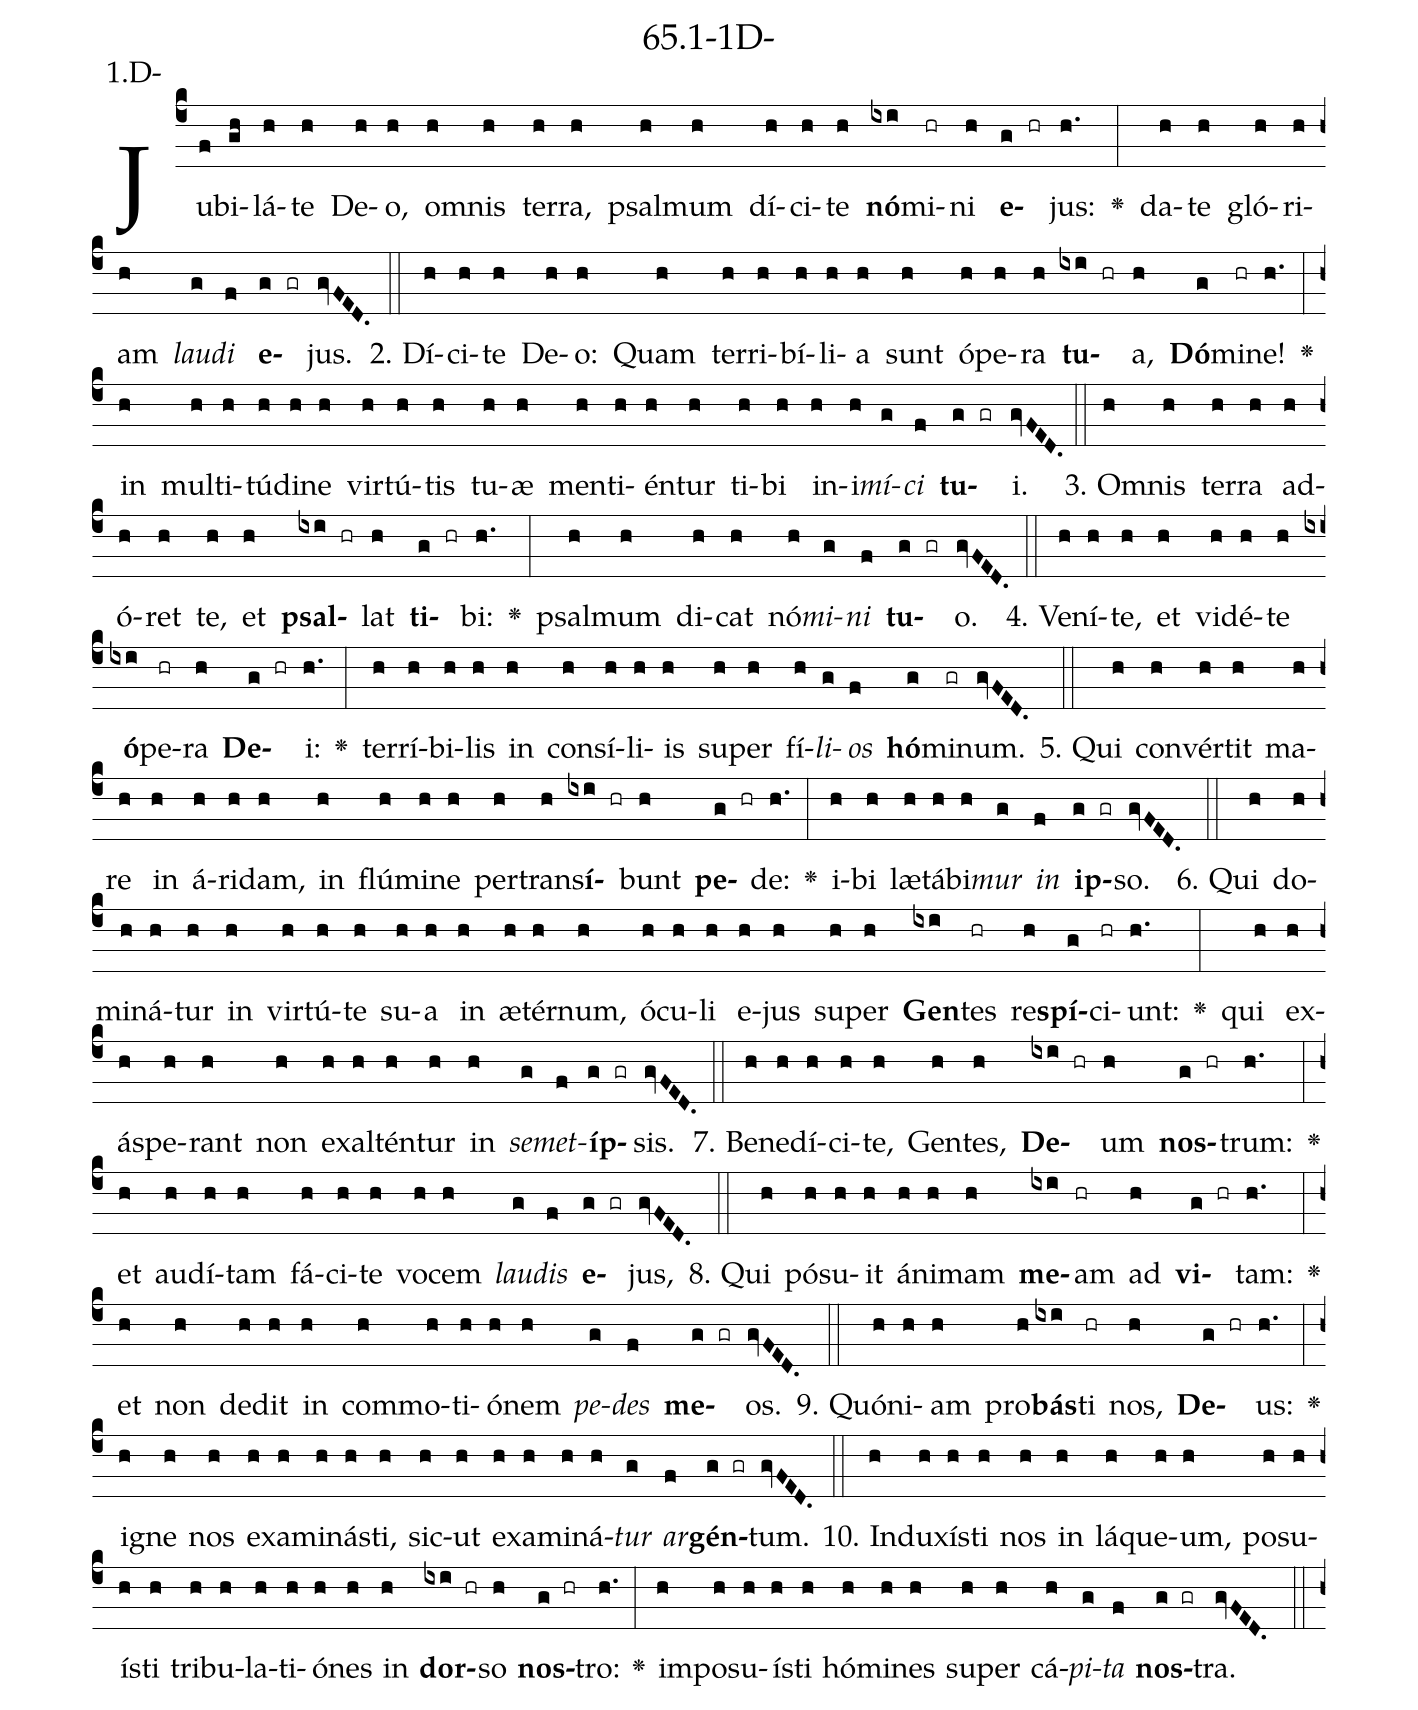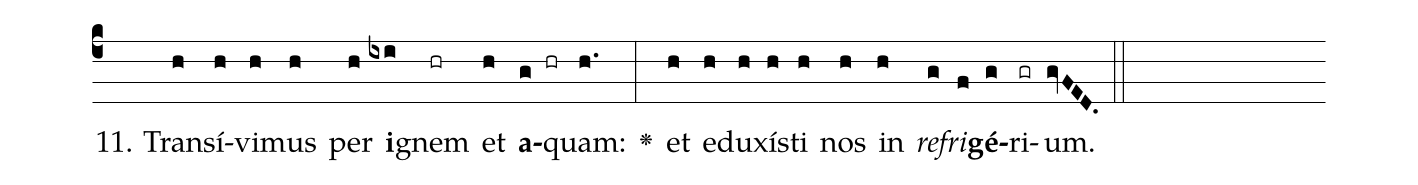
name: 65.1-1D-;
annotation: 1.D-;
%%
(c4)Ju(f)bi(gh)lá(h)te(h) De(h)o,(h) om(h)nis(h) ter(h)ra,(h) psal(h)mum(h) dí(h)ci(h)te(h) <b>nó</b>(ixi)mi(hr)ni(h) <b>e</b>(g hr)jus:(h.) <v>\greheightstar</v>(:) da(h)te(h) gló(h)ri(h)am(h) <i>lau</i>(g)<i>di</i>(f) <b>e</b>(g gr)jus.(gvFED.) (::)
2. Dí(h)ci(h)te(h) De(h)o:(h) Quam(h) ter(h)ri(h)bí(h)li(h)a(h) sunt(h) ó(h)pe(h)ra(h) <b>tu</b>(ixi hr)a,(h) <b>Dó</b>(g)mi(hr)ne!(h.) <v>\greheightstar</v>(:) in(h) mul(h)ti(h)tú(h)di(h)ne(h) vir(h)tú(h)tis(h) tu(h)æ(h) men(h)ti(h)én(h)tur(h) ti(h)bi(h) in(h)i(h)<i>mí</i>(g)<i>ci</i>(f) <b>tu</b>(g gr)i.(gvFED.) (::)
3. Om(h)nis(h) ter(h)ra(h) ad(h)ó(h)ret(h) te,(h) et(h) <b>psal</b>(ixi hr)lat(h) <b>ti</b>(g hr)bi:(h.) <v>\greheightstar</v>(:) psal(h)mum(h) di(h)cat(h) nó(h)<i>mi</i>(g)<i>ni</i>(f) <b>tu</b>(g gr)o.(gvFED.) (::)
4. Ve(h)ní(h)te,(h) et(h) vi(h)dé(h)te(h) <b>ó</b>(ixi)pe(hr)ra(h) <b>De</b>(g hr)i:(h.) <v>\greheightstar</v>(:) ter(h)rí(h)bi(h)lis(h) in(h) con(h)sí(h)li(h)is(h) su(h)per(h) fí(h)<i>li</i>(g)<i>os</i>(f) <b>hó</b>(g)mi(gr)num.(gvFED.) (::)
5. Qui(h) con(h)vér(h)tit(h) ma(h)re(h) in(h) á(h)ri(h)dam,(h) in(h) flú(h)mi(h)ne(h) per(h)trans(h)<b>í</b>(ixi hr)bunt(h) <b>pe</b>(g hr)de:(h.) <v>\greheightstar</v>(:) i(h)bi(h) læ(h)tá(h)bi(h)<i>mur</i>(g) <i>in</i>(f) <b>ip</b>(g gr)so.(gvFED.) (::)
6. Qui(h) do(h)mi(h)ná(h)tur(h) in(h) vir(h)tú(h)te(h) su(h)a(h) in(h) æ(h)tér(h)num,(h) ó(h)cu(h)li(h) e(h)jus(h) su(h)per(h) <b>Gen</b>(ixi)tes(hr) re(h)<b>spí</b>(g)ci(hr)unt:(h.) <v>\greheightstar</v>(:) qui(h) ex(h)ás(h)pe(h)rant(h) non(h) ex(h)al(h)tén(h)tur(h) in(h) <i>se</i>(g)<i>met</i>(f)<b>íp</b>(g gr)sis.(gvFED.) (::)
7. Be(h)ne(h)dí(h)ci(h)te,(h) Gen(h)tes,(h) <b>De</b>(ixi hr)um(h) <b>nos</b>(g hr)trum:(h.) <v>\greheightstar</v>(:) et(h) au(h)dí(h)tam(h) fá(h)ci(h)te(h) vo(h)cem(h) <i>lau</i>(g)<i>dis</i>(f) <b>e</b>(g gr)jus,(gvFED.) (::)
8. Qui(h) pó(h)su(h)it(h) á(h)ni(h)mam(h) <b>me</b>(ixi)am(hr) ad(h) <b>vi</b>(g hr)tam:(h.) <v>\greheightstar</v>(:) et(h) non(h) de(h)dit(h) in(h) com(h)mo(h)ti(h)ó(h)nem(h) <i>pe</i>(g)<i>des</i>(f) <b>me</b>(g gr)os.(gvFED.) (::)
9. Quón(h)i(h)am(h) pro(h)<b>bás</b>(ixi)ti(hr) nos,(h) <b>De</b>(g hr)us:(h.) <v>\greheightstar</v>(:) i(h)gne(h) nos(h) ex(h)a(h)mi(h)nás(h)ti,(h) sic(h)ut(h) ex(h)a(h)mi(h)ná(h)<i>tur</i>(g) <i>ar</i>(f)<b>gén</b>(g gr)tum.(gvFED.) (::)
10. In(h)du(h)xís(h)ti(h) nos(h) in(h) lá(h)que(h)um,(h) po(h)su(h)ís(h)ti(h) tri(h)bu(h)la(h)ti(h)ó(h)nes(h) in(h) <b>dor</b>(ixi hr)so(h) <b>nos</b>(g hr)tro:(h.) <v>\greheightstar</v>(:) im(h)po(h)su(h)ís(h)ti(h) hó(h)mi(h)nes(h) su(h)per(h) cá(h)<i>pi</i>(g)<i>ta</i>(f) <b>nos</b>(g gr)tra.(gvFED.) (::)
11. Trans(h)í(h)vi(h)mus(h) per(h) <b>i</b>(ixi)gnem(hr) et(h) <b>a</b>(g hr)quam:(h.) <v>\greheightstar</v>(:) et(h) e(h)du(h)xís(h)ti(h) nos(h) in(h) <i>re</i>(g)<i>fri</i>(f)<b>gé</b>(g)ri(gr)um.(gvFED.) (::)
